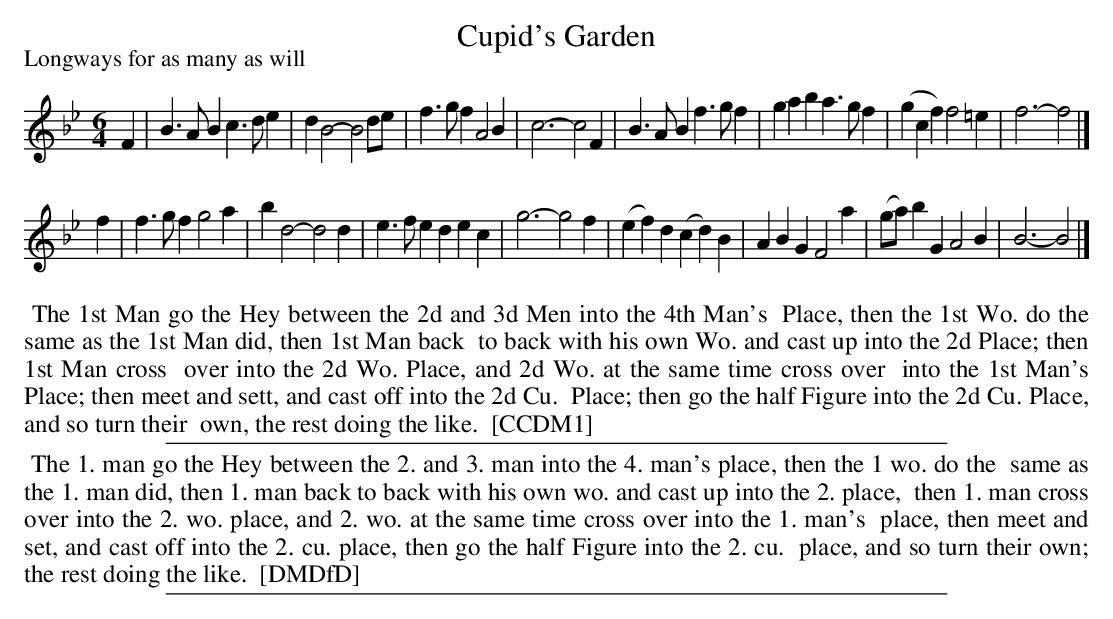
X:1
T: Cupid's Garden
P: Longways for as many as will
M: 6/4
L: 1/4
K: Bb
F |\
B>AB c>de | dB2- B2d/e/ | f>gf A2B | c3- c2F |\
B>AB f>gf | gab a>gf | (gcf) f2=e | f3- f2 |]
f |\
f>gf g2a | bd2- d2d | e>fe dec | g3- g2f |\
(ef)d (cd)B | ABG F2a | (g/a/)bG A2B | B3- B2 |]
